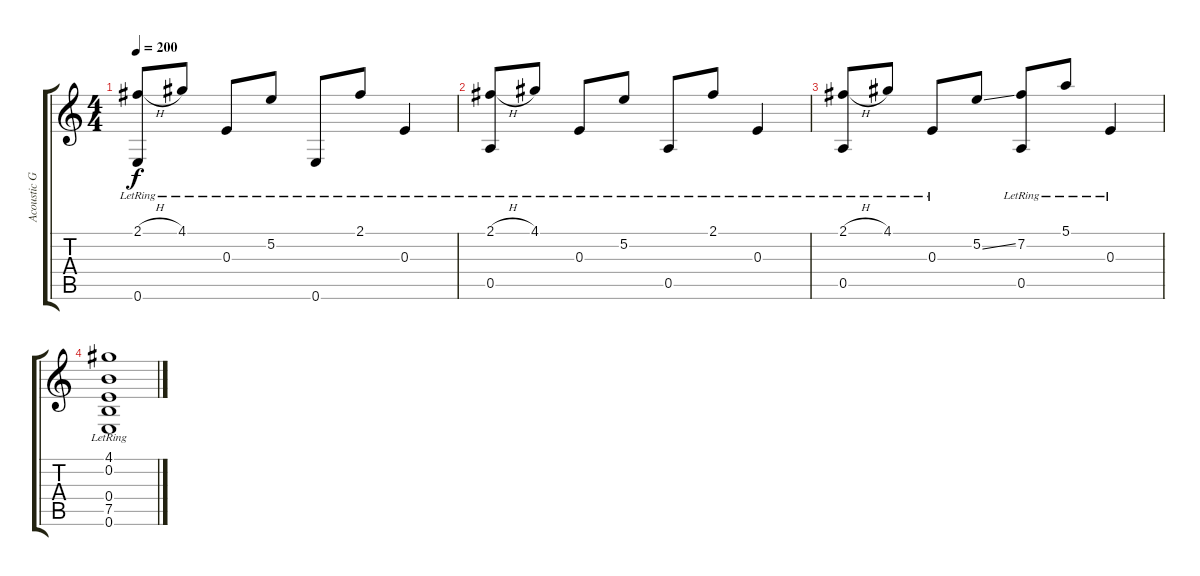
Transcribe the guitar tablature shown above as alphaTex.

\track ("Acoustic Guitar" "Acoustic G") {instrument acousticguitarnylon}
\staff {score tabs}
\tuning (E4 B3 E3 B2 A2 E2) {hide}
\ts (4 4)
\tempo 200
\clef g2
\ks c
(2.1{h} 0.6{lr}).8{dy f} 4.1{lr}.8 0.3{lr}.8 5.2{lr}.8 0.6{lr}.8 2.1{lr}.8 0.3{lr}.4 |
(2.1{h} 0.5{lr}).8 4.1{lr}.8 0.3{lr}.8 5.2{lr}.8 0.5{lr}.8 2.1{lr}.8 0.3{lr}.4 |
(2.1{h} 0.5{lr}).8 4.1{lr}.8 0.3{lr}.8 5.2{ss}.8 (7.2{lr} 0.5{lr}).8 5.1{lr}.8 0.3{lr}.4 |
(4.1{lr} 0.2{lr} 0.4{lr} 7.5{lr} 0.6{lr}).1
